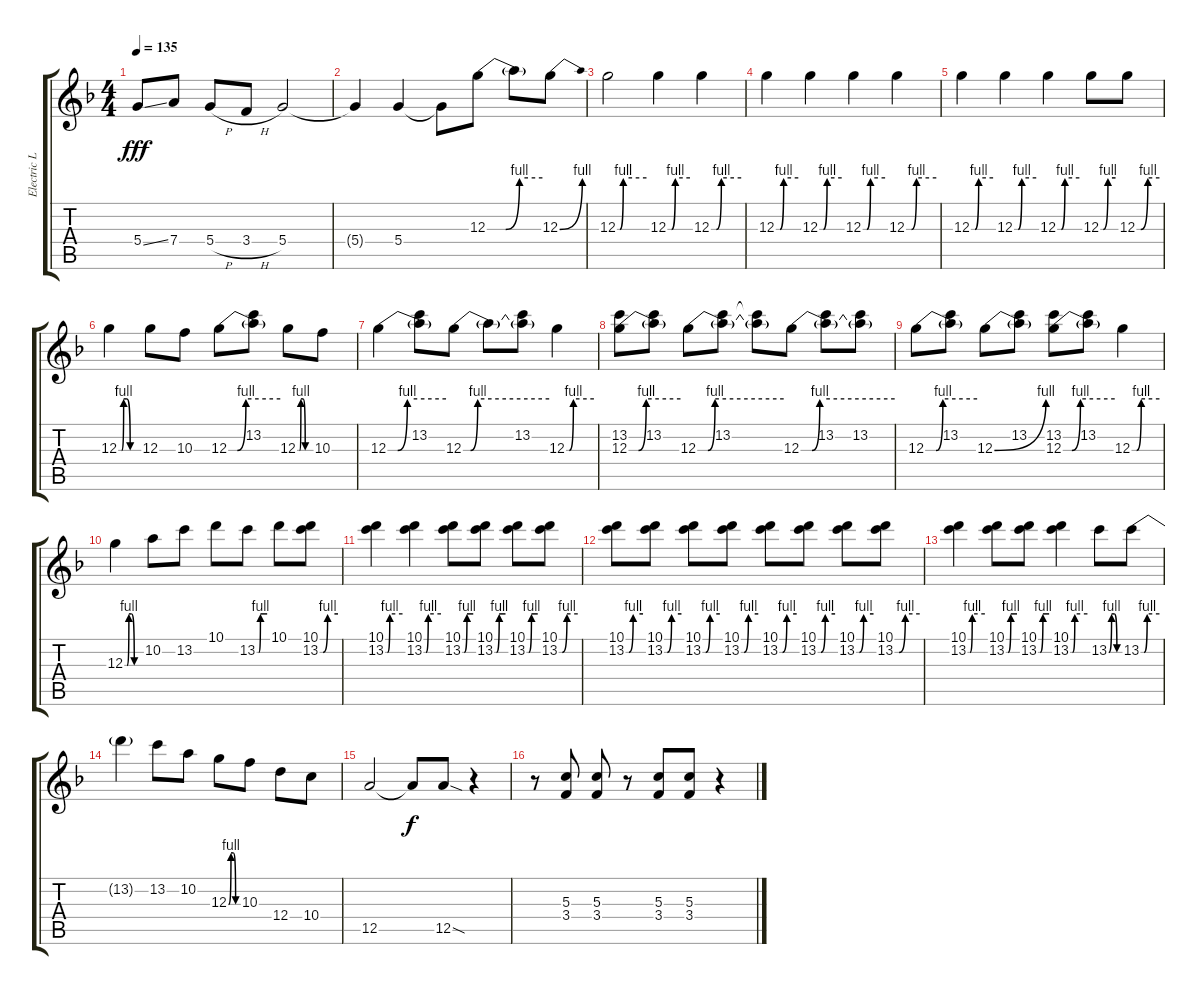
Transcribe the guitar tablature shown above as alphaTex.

\track ("Electric Lead" "Electric L") {instrument overdrivenguitar}
\staff {score tabs}
\tuning (E4 B3 G3 D3 A2 E2) {hide}
\ts (4 4)
\tempo 135
\clef g2
\ks f
5.4{ss}.8{dy fff} 7.4.8 5.4{h}.8 3.4{h}.8 5.4.2 |
5.4{t}.4 5.4.4 5.4{t}.8 12.3{be (custom 0 0 20 0 35 4 60 4)}.8 12.3{t}.8 12.3{be (bend 0 0 60 4)}.8 |
12.3{be (custom 0 0 5 0 12 4 60 4)}.2 12.3{be (custom 0 0 10 0 20 4 60 4)}.4 12.3{be (custom 0 0 10 0 20 4 60 4)}.4 |
12.3{be (custom 0 0 10 0 20 4 60 4)}.4 12.3{be (custom 0 0 10 0 20 4 60 4)}.4 12.3{be (custom 0 0 10 0 20 4 60 4)}.4 12.3{be (custom 0 0 10 0 20 4 60 4)}.4 |
12.3{be (custom 0 0 10 0 20 4 60 4)}.4 12.3{be (custom 0 0 10 0 20 4 60 4)}.4 12.3{be (custom 0 0 10 0 20 4 60 4)}.4 12.3{be (custom 0 0 10 0 29 4 60 4)}.8 12.3{be (custom 0 0 10 0 29 4 60 4)}.8 |
12.3{be (custom 0 0 9 0 15 4 25 4 35 0 60 0)}.4 12.3.8 10.3.8 12.3{be (custom 0 0 10 0 20 4 60 4)}.8 (13.2 12.3{t}).8 12.3{be (custom 0 0 9 0 15 4 25 4 35 0 60 0)}.8 10.3.8 |
12.3{be (custom 0 0 10 0 20 4 60 4)}.4 (13.2 12.3{t}).8 12.3{be (custom 0 0 5 0 10 4 60 4)}.8 12.3{t}.8 (13.2 12.3{t}).8 12.3{be (custom 0 0 6 0 15 4 60 4)}.4 |
(13.2 12.3{be (custom 0 0 11 0 20 4 60 4)}).8 (13.2 12.3{t}).8 12.3{be (custom 0 0 7 0 12 4 60 4)}.8 (13.2 12.3{t}).8 (13.2{t} 12.3{t}).8 12.3{be (custom 0 0 7 0 12 4 60 4)}.8 (13.2 12.3{t}).8 (13.2 12.3{t}).8 |
12.3{be (custom 0 0 12 0 20 4 60 4)}.8 (13.2 12.3{t}).8 12.3{be (bend 0 0 60 4)}.8 (13.2 12.3{t}).8 (13.2 12.3{be (custom 0 0 10 0 20 4 60 4)}).8 (13.2 12.3{t}).8 12.3{be (custom 0 0 10 0 20 4 60 4)}.4 |
12.3{be (custom 0 0 8 0 15 4 25 4 35 0 60 0)}.4 10.2.8 13.2.8 10.1.8 13.2{be (custom 0 0 10 0 20 4 60 4)}.8 10.1.8 (10.1 13.2{be (custom 0 0 10 0 25 4 60 4)}).8 |
(10.1 13.2{be (custom 0 0 7 0 15 4 60 4)}).4 (10.1 13.2{be (custom 0 0 7 0 15 4 60 4)}).4 (10.1 13.2{be (custom 0 0 10 0 25 4 60 4)}).8 (10.1 13.2{be (custom 0 0 10 0 25 4 60 4)}).8 (10.1 13.2{be (custom 0 0 10 0 25 4 60 4)}).8 (10.1 13.2{be (custom 0 0 10 0 25 4 60 4)}).8 |
(10.1 13.2{be (custom 0 0 10 0 25 4 60 4)}).8 (10.1 13.2{be (custom 0 0 10 0 25 4 60 4)}).8 (10.1 13.2{be (custom 0 0 10 0 25 4 60 4)}).8 (10.1 13.2{be (custom 0 0 10 0 25 4 60 4)}).8 (10.1 13.2{be (custom 0 0 10 0 25 4 60 4)}).8 (10.1 13.2{be (custom 0 0 10 0 25 4 60 4)}).8 (10.1 13.2{be (custom 0 0 10 0 25 4 60 4)}).8 (10.1 13.2{be (custom 0 0 10 0 25 4 60 4)}).8 |
(10.1 13.2{be (custom 0 0 7 0 15 4 60 4)}).4 (10.1 13.2{be (custom 0 0 10 0 25 4 60 4)}).8 (10.1 13.2{be (custom 0 0 10 0 25 4 60 4)}).8 (10.1 13.2{be (custom 0 0 7 0 15 4 60 4)}).4 13.2{be (custom 0 0 15 4 30 4 45 0 60 0)}.8 13.2{be (custom 0 0 10 0 20 4 60 4)}.8 |
13.2{t}.4 13.2.8 10.2.8 12.3{be (custom 0 0 15 4 30 4 45 0 60 0)}.8 10.3.8 12.4.8 10.4.8 |
12.5.2 12.5{t}.8{dy f} 12.5{sod}.8 r.4 |
r.8 (5.3 3.4).8 (5.3 3.4).8 r.8 (5.3 3.4).8 (5.3 3.4).8 r.4
